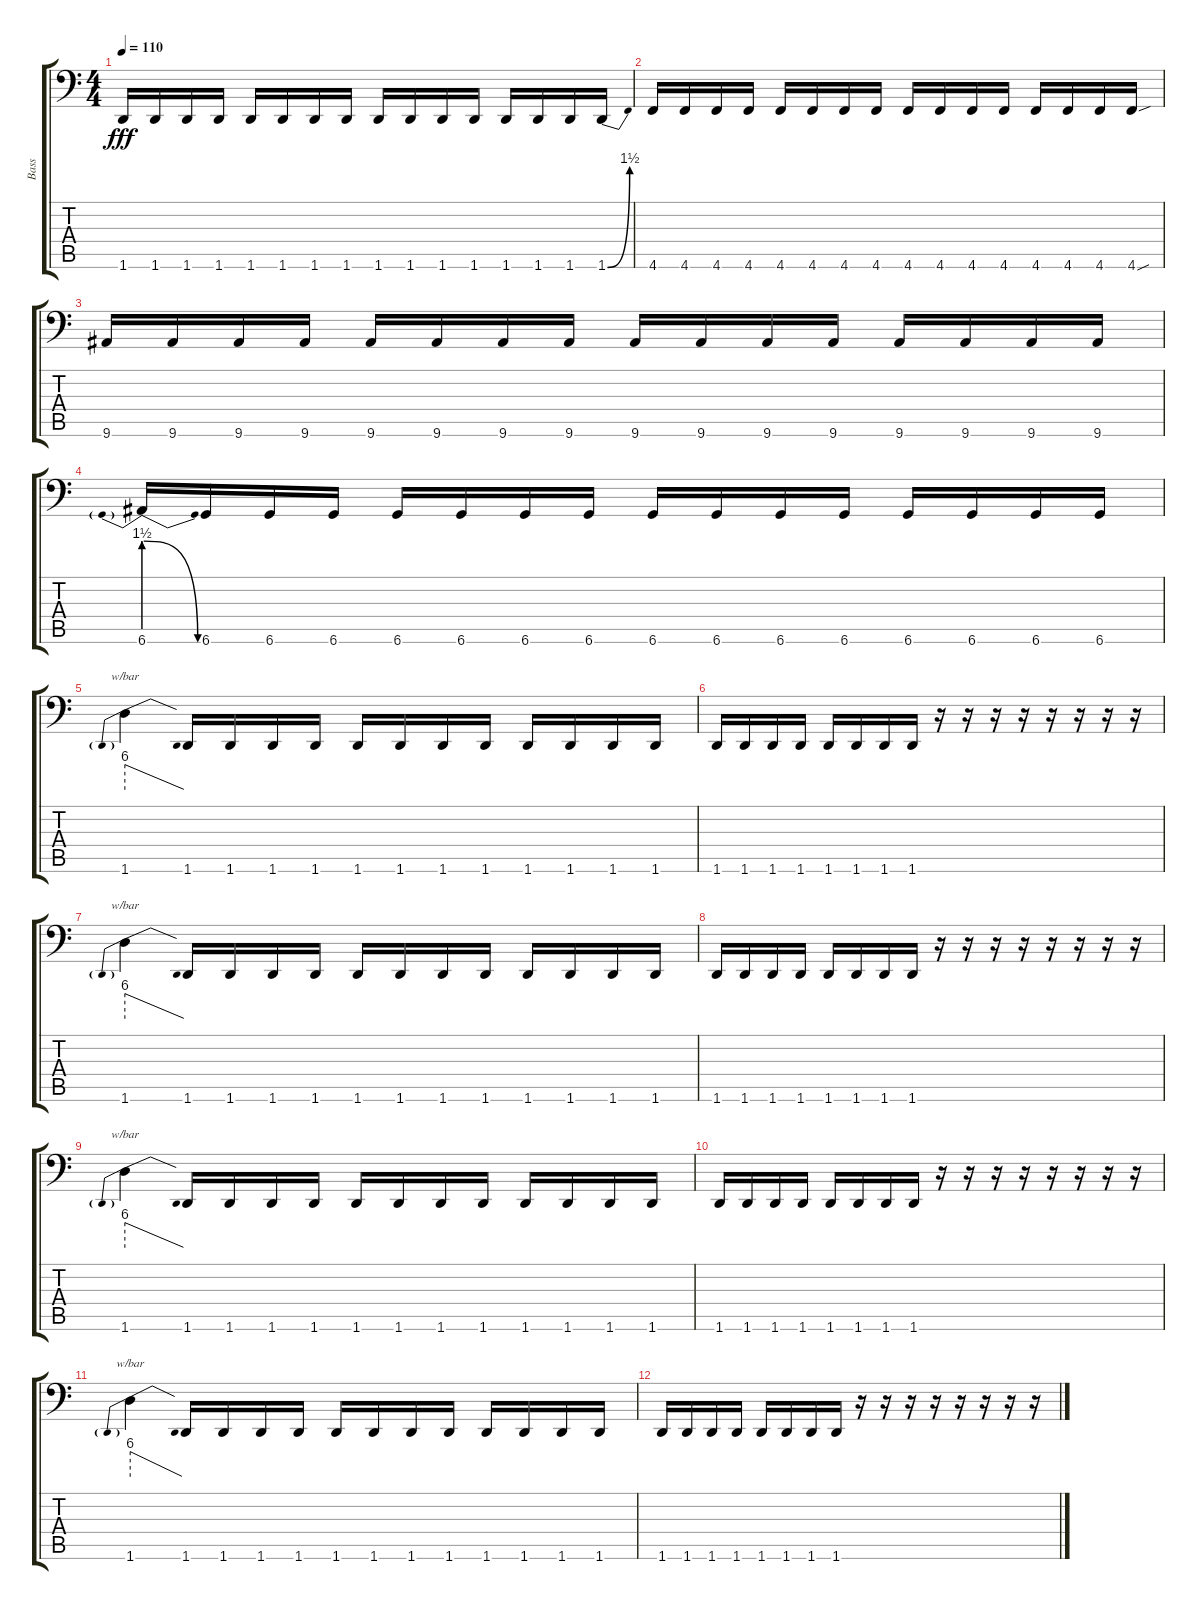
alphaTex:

\track ("Bass" "Bass") {instrument electricbassfinger}
\staff {score tabs}
\tuning (E3 B2 G2 D2 A1 Db1) {hide}
\ts (4 4)
\tempo 110
\clef f4
\ks c
1.6.16{dy fff volume 16} 1.6.16 1.6.16 1.6.16 1.6.16 1.6.16 1.6.16 1.6.16 1.6.16 1.6.16 1.6.16 1.6.16 1.6.16 1.6.16 1.6.16 1.6{be (bend 0 0 60 6)}.16 |
4.6.16{volume 16} 4.6.16 4.6.16 4.6.16 4.6.16 4.6.16 4.6.16 4.6.16 4.6.16 4.6.16 4.6.16 4.6.16 4.6.16 4.6.16 4.6.16 4.6{sou}.16 |
9.6.16{volume 16} 9.6.16 9.6.16 9.6.16 9.6.16 9.6.16 9.6.16 9.6.16 9.6.16 9.6.16 9.6.16 9.6.16 9.6.16 9.6.16 9.6.16 9.6.16 |
6.6{be (prebendrelease 0 6 60 0)}.16{volume 16} 6.6.16 6.6.16 6.6.16 6.6.16 6.6.16 6.6.16 6.6.16 6.6.16 6.6.16 6.6.16 6.6.16 6.6.16 6.6.16 6.6.16 6.6.16 |
1.6.4{tbe (predivedive default 0 24 60 0)} 1.6.16 1.6.16 1.6.16 1.6.16 1.6.16 1.6.16 1.6.16 1.6.16 1.6.16 1.6.16 1.6.16 1.6.16 |
1.6.16 1.6.16 1.6.16 1.6.16 1.6.16 1.6.16 1.6.16 1.6.16 r.16 r.16 r.16 r.16 r.16 r.16 r.16 r.16 |
1.6.4{tbe (predivedive default 0 24 60 0)} 1.6.16 1.6.16 1.6.16 1.6.16 1.6.16 1.6.16 1.6.16 1.6.16 1.6.16 1.6.16 1.6.16 1.6.16 |
1.6.16 1.6.16 1.6.16 1.6.16 1.6.16 1.6.16 1.6.16 1.6.16 r.16 r.16 r.16 r.16 r.16 r.16 r.16 r.16 |
1.6.4{tbe (predivedive default 0 24 60 0)} 1.6.16 1.6.16 1.6.16 1.6.16 1.6.16 1.6.16 1.6.16 1.6.16 1.6.16 1.6.16 1.6.16 1.6.16 |
1.6.16 1.6.16 1.6.16 1.6.16 1.6.16 1.6.16 1.6.16 1.6.16 r.16 r.16 r.16 r.16 r.16 r.16 r.16 r.16 |
1.6.4{tbe (predivedive default 0 24 60 0)} 1.6.16 1.6.16 1.6.16 1.6.16 1.6.16 1.6.16 1.6.16 1.6.16 1.6.16 1.6.16 1.6.16 1.6.16 |
1.6.16 1.6.16 1.6.16 1.6.16 1.6.16 1.6.16 1.6.16 1.6.16 r.16 r.16 r.16 r.16 r.16 r.16 r.16 r.16
